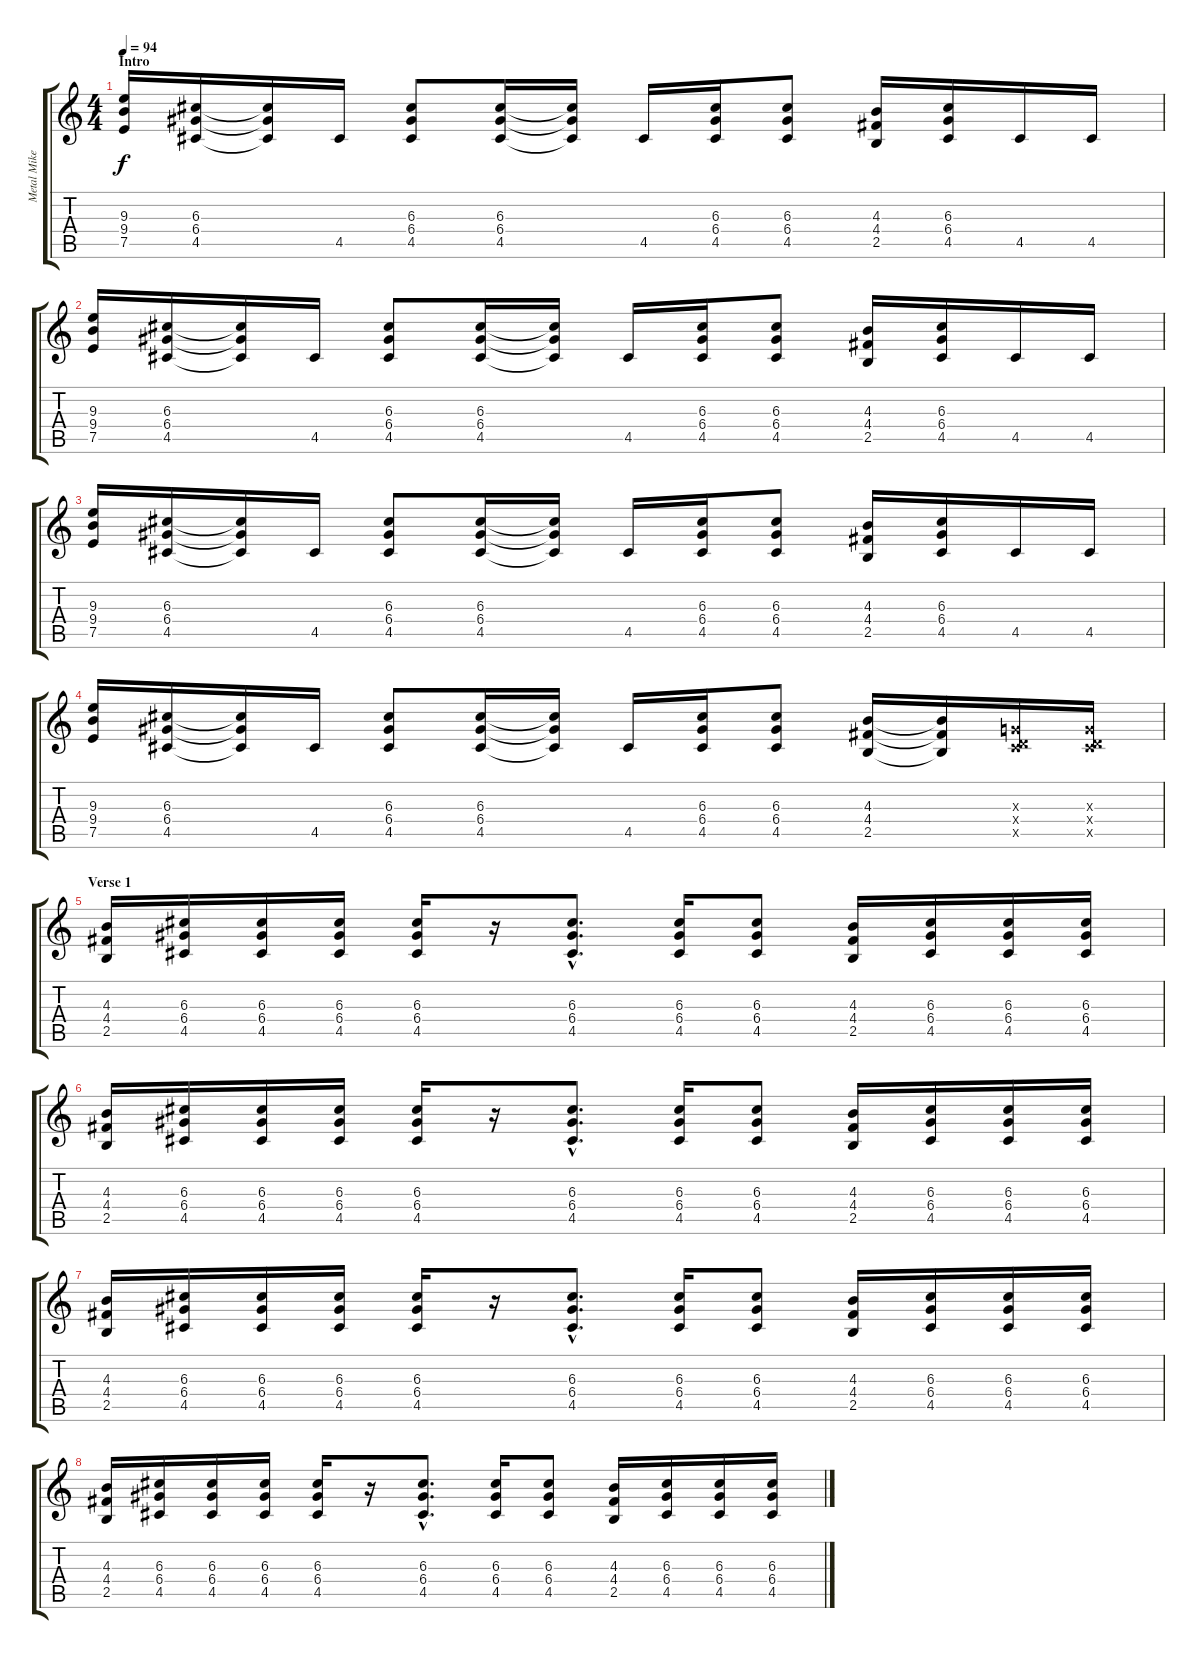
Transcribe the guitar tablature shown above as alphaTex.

\track ("Metal Mike" "Metal Mike") {instrument distortionguitar}
\staff {score tabs}
\tuning (E4 B3 G3 D3 A2 D2) {hide}
\ts (4 4)
\section ("" "Intro")
\tempo 94
\clef g2
\ks c
(9.3 9.4 7.5).16{dy f instrument distortionguitar} (6.3 6.4 4.5).16 (6.3{t} 6.4{t} 4.5{t}).16 4.5.16 (6.3 6.4 4.5).8 (6.3 6.4 4.5).16 (6.3{t} 6.4{t} 4.5{t}).16 4.5.16 (6.3 6.4 4.5).16 (6.3 6.4 4.5).8 (4.3 4.4 2.5).16 (6.3 6.4 4.5).16 4.5.16 4.5.16 |
(9.3 9.4 7.5).16 (6.3 6.4 4.5).16 (6.3{t} 6.4{t} 4.5{t}).16 4.5.16 (6.3 6.4 4.5).8 (6.3 6.4 4.5).16 (6.3{t} 6.4{t} 4.5{t}).16 4.5.16 (6.3 6.4 4.5).16 (6.3 6.4 4.5).8 (4.3 4.4 2.5).16 (6.3 6.4 4.5).16 4.5.16 4.5.16 |
(9.3 9.4 7.5).16 (6.3 6.4 4.5).16 (6.3{t} 6.4{t} 4.5{t}).16 4.5.16 (6.3 6.4 4.5).8 (6.3 6.4 4.5).16 (6.3{t} 6.4{t} 4.5{t}).16 4.5.16 (6.3 6.4 4.5).16 (6.3 6.4 4.5).8 (4.3 4.4 2.5).16 (6.3 6.4 4.5).16 4.5.16 4.5.16 |
(9.3 9.4 7.5).16 (6.3 6.4 4.5).16 (6.3{t} 6.4{t} 4.5{t}).16 4.5.16 (6.3 6.4 4.5).8 (6.3 6.4 4.5).16 (6.3{t} 6.4{t} 4.5{t}).16 4.5.16 (6.3 6.4 4.5).16 (6.3 6.4 4.5).8 (4.3 4.4 2.5).16 (4.3{t} 4.4{t} 2.5{t}).16 (0.3{x} 0.4{x} 4.5{x}).16 (0.3{x} 0.4{x} 4.5{x}).16 |
\section ("" "Verse 1")
(4.3 4.4 2.5).16 (6.3 6.4 4.5).16 (6.3 6.4 4.5).16 (6.3 6.4 4.5).16 (6.3 6.4 4.5).16 r.16 (6.3{hac} 6.4{hac} 4.5{hac}).8{d} (6.3 6.4 4.5).16 (6.3 6.4 4.5).8 (4.3 4.4 2.5).16 (6.3 6.4 4.5).16 (6.3 6.4 4.5).16 (6.3 6.4 4.5).16 |
(4.3 4.4 2.5).16 (6.3 6.4 4.5).16 (6.3 6.4 4.5).16 (6.3 6.4 4.5).16 (6.3 6.4 4.5).16 r.16 (6.3{hac} 6.4{hac} 4.5{hac}).8{d} (6.3 6.4 4.5).16 (6.3 6.4 4.5).8 (4.3 4.4 2.5).16 (6.3 6.4 4.5).16 (6.3 6.4 4.5).16 (6.3 6.4 4.5).16 |
(4.3 4.4 2.5).16 (6.3 6.4 4.5).16 (6.3 6.4 4.5).16 (6.3 6.4 4.5).16 (6.3 6.4 4.5).16 r.16 (6.3{hac} 6.4{hac} 4.5{hac}).8{d} (6.3 6.4 4.5).16 (6.3 6.4 4.5).8 (4.3 4.4 2.5).16 (6.3 6.4 4.5).16 (6.3 6.4 4.5).16 (6.3 6.4 4.5).16 |
(4.3 4.4 2.5).16 (6.3 6.4 4.5).16 (6.3 6.4 4.5).16 (6.3 6.4 4.5).16 (6.3 6.4 4.5).16 r.16 (6.3{hac} 6.4{hac} 4.5{hac}).8{d} (6.3 6.4 4.5).16 (6.3 6.4 4.5).8 (4.3 4.4 2.5).16 (6.3 6.4 4.5).16 (6.3 6.4 4.5).16 (6.3 6.4 4.5).16
